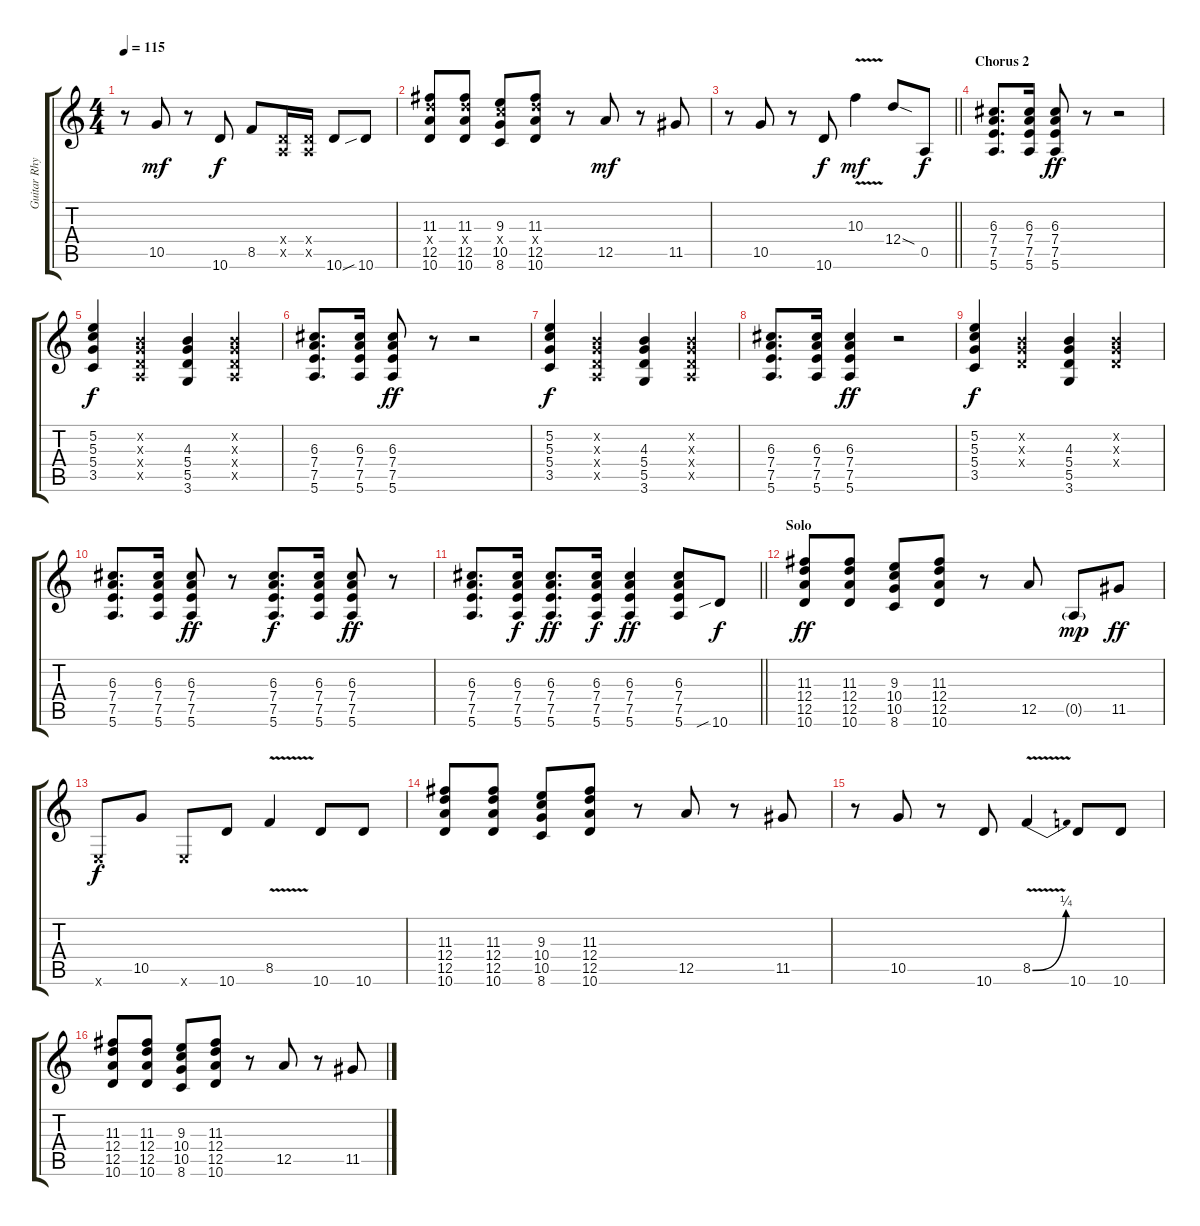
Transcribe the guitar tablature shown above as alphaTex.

\track ("Guitar Rhythm" "Guitar Rhy") {instrument overdrivenguitar}
\staff {score tabs}
\tuning (E4 B3 G3 D3 A2 E2) {hide}
\ts (4 4)
\tempo 115
\clef g2
\ks c
r.8{dy mf} 10.5.8 r.8 10.6.8{dy f} 8.5.8 (0.4{x} 0.5{x}).16 (0.4{x} 0.5{x}).16 10.6.8 10.6{sib}.8 |
(11.3 12.4{x} 12.5 10.6).8 (11.3 12.4{x} 12.5 10.6).8 (9.3 10.4{x} 10.5 8.6).8 (11.3 12.4{x} 12.5 10.6).8 r.8 12.5.8{dy mf} r.8 11.5.8 |
\barLineRight lightlight
r.8 10.5.8 r.8 10.6.8{dy f} 10.3{v}.4{dy mf} 12.4{sod}.8 0.5.8{dy f} |
\section ("" "Chorus 2")
(6.3 7.4 7.5 5.6).8{d} (6.3 7.4 7.5 5.6).16 (6.3 7.4 7.5 5.6).8{dy ff} r.8 r.2 |
(5.2 5.3 5.4 3.5).4{dy f} (0.2{x} 0.3{x} 0.4{x} 0.5{x}).4 (4.3 5.4 5.5 3.6).4 (0.2{x} 0.3{x} 0.4{x} 0.5{x}).4 |
(6.3 7.4 7.5 5.6).8{d} (6.3 7.4 7.5 5.6).16 (6.3 7.4 7.5 5.6).8{dy ff} r.8 r.2 |
(5.2 5.3 5.4 3.5).4{dy f} (0.2{x} 0.3{x} 0.4{x} 0.5{x}).4 (4.3 5.4 5.5 3.6).4 (0.2{x} 0.3{x} 0.4{x} 0.5{x}).4 |
(6.3 7.4 7.5 5.6).8{d} (6.3 7.4 7.5 5.6).16 (6.3 7.4 7.5 5.6).4{dy ff} r.2 |
(5.2 5.3 5.4 3.5).4{dy f} (0.2{x} 0.3{x} 0.4{x}).4 (4.3 5.4 5.5 3.6).4 (0.2{x} 0.3{x} 0.4{x}).4 |
(6.3 7.4 7.5 5.6).8{d} (6.3 7.4 7.5 5.6).16 (6.3 7.4 7.5 5.6).8{dy ff} r.8 (6.3 7.4 7.5 5.6).8{d dy f} (6.3 7.4 7.5 5.6).16 (6.3 7.4 7.5 5.6).8{dy ff} r.8 |
\barLineRight lightlight
(6.3 7.4 7.5 5.6).8{d} (6.3 7.4 7.5 5.6).16{dy f} (6.3 7.4 7.5 5.6).8{d dy ff} (6.3 7.4 7.5 5.6).16{dy f} (6.3 7.4 7.5 5.6).4{dy ff} (6.3 7.4 7.5 5.6).8 10.6{sib}.8{dy f} |
\section ("" "Solo")
(11.3 12.4 12.5 10.6).8{dy ff} (11.3 12.4 12.5 10.6).8 (9.3 10.4 10.5 8.6).8 (11.3 12.4 12.5 10.6).8 r.8 12.5.8 0.5{g}.8{dy mp} 11.5.8{dy ff} |
0.6{x}.8{dy f} 10.5.8 0.6{x}.8 10.6.8 8.5{v}.4 10.6.8 10.6.8 |
(11.3 12.4 12.5 10.6).8 (11.3 12.4 12.5 10.6).8 (9.3 10.4 10.5 8.6).8 (11.3 12.4 12.5 10.6).8 r.8 12.5.8 r.8 11.5.8 |
r.8 10.5.8 r.8 10.6.8 8.5{be (bend 0 0 60 1) v}.4 10.6.8 10.6.8 |
(11.3 12.4 12.5 10.6).8 (11.3 12.4 12.5 10.6).8 (9.3 10.4 10.5 8.6).8 (11.3 12.4 12.5 10.6).8 r.8 12.5.8 r.8 11.5.8
